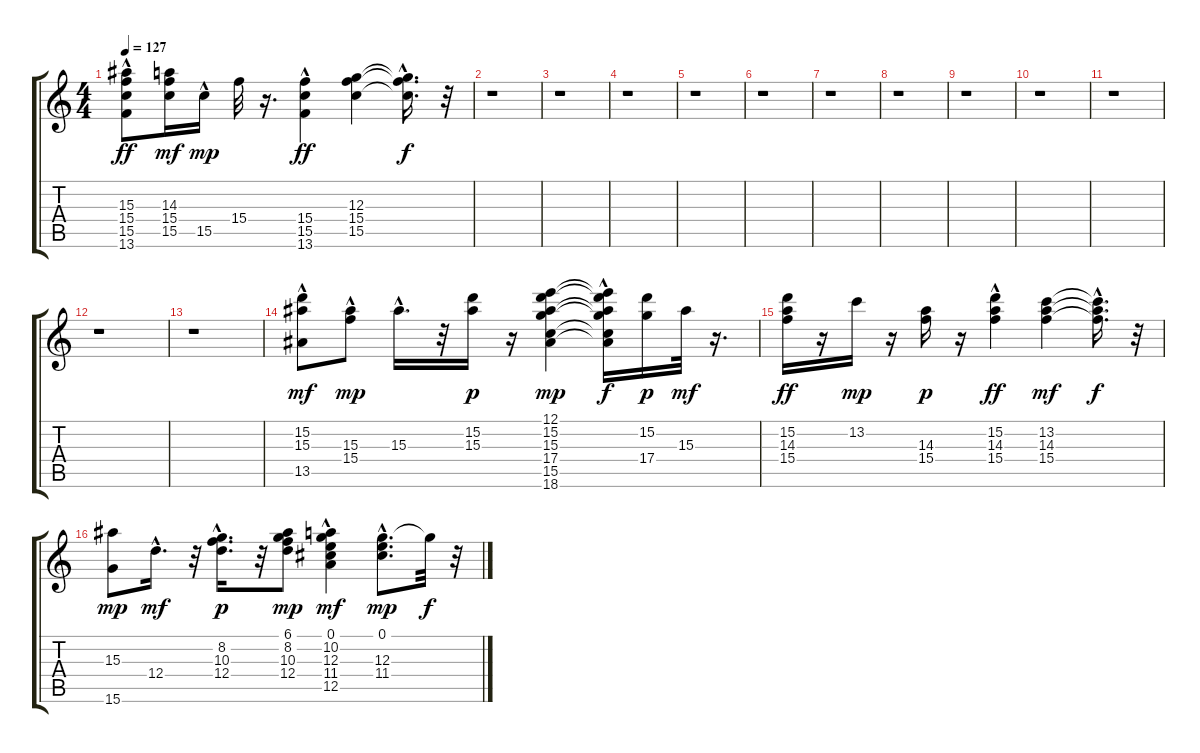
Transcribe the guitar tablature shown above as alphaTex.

\track "" {instrument electricbassfinger}
\staff {score tabs}
\tuning (E4 B3 G3 D3 A2 E2) {hide}
\ts (4 4)
\tempo 127
\clef g2
\ks c
(15.3{hac} 15.4 15.5{hac} 13.6).8{dy ff} (14.3 15.4 15.5).16{dy mf} 15.5{hac}.16{dy mp} 15.4.32 r.16{d} (15.4{hac} 15.5{hac} 13.6).4{dy ff} (12.3 15.4 15.5).4 (12.3{hac t} 15.4{t} 15.5{t}).16{d dy f} r.32 |
r.1 |
r.1 |
r.1 |
r.1 |
r.1 |
r.1 |
r.1 |
r.1 |
r.1 |
r.1 |
r.1 |
r.1 |
(15.2{hac} 15.3{hac} 13.5{hac}).8{dy mf} (15.3 15.4{hac}).8{dy mp} 15.3{hac}.16{d} r.32 (15.2 15.3).16{dy p} r.16 (12.1 15.2 15.3 17.4 15.5 18.6).4{dy mp} (12.1{t} 15.2{t} 15.3{t} 17.4{t} 15.5{hac t} 18.6{hac t}).16{dy f} (15.2 17.4).16{dy p} 15.3.32{dy mf} r.16{d} |
(15.2 14.3 15.4).16{dy ff} r.16 13.2.16{dy mp} r.16 (14.3 15.4).16{dy p} r.16 (15.2 14.3{hac} 15.4{hac}).4{dy ff} (13.2 14.3 15.4).4{dy mf} (13.2{hac t} 14.3{t} 15.4{t}).16{d dy f} r.32 |
(15.3 15.6).8{dy mp} 12.4{hac}.16{d dy mf} r.32 (8.2{hac} 10.3{hac} 12.4).16{d dy p} r.32 (6.1 8.2 10.3 12.4).8{dy mp} (0.1 10.2{hac} 12.3{hac} 11.4{hac} 12.5).4{dy mf} (0.1{hac} 12.3{hac} 11.4{hac}).8{d dy mp} 12.3{t}.32{dy f} r.32
